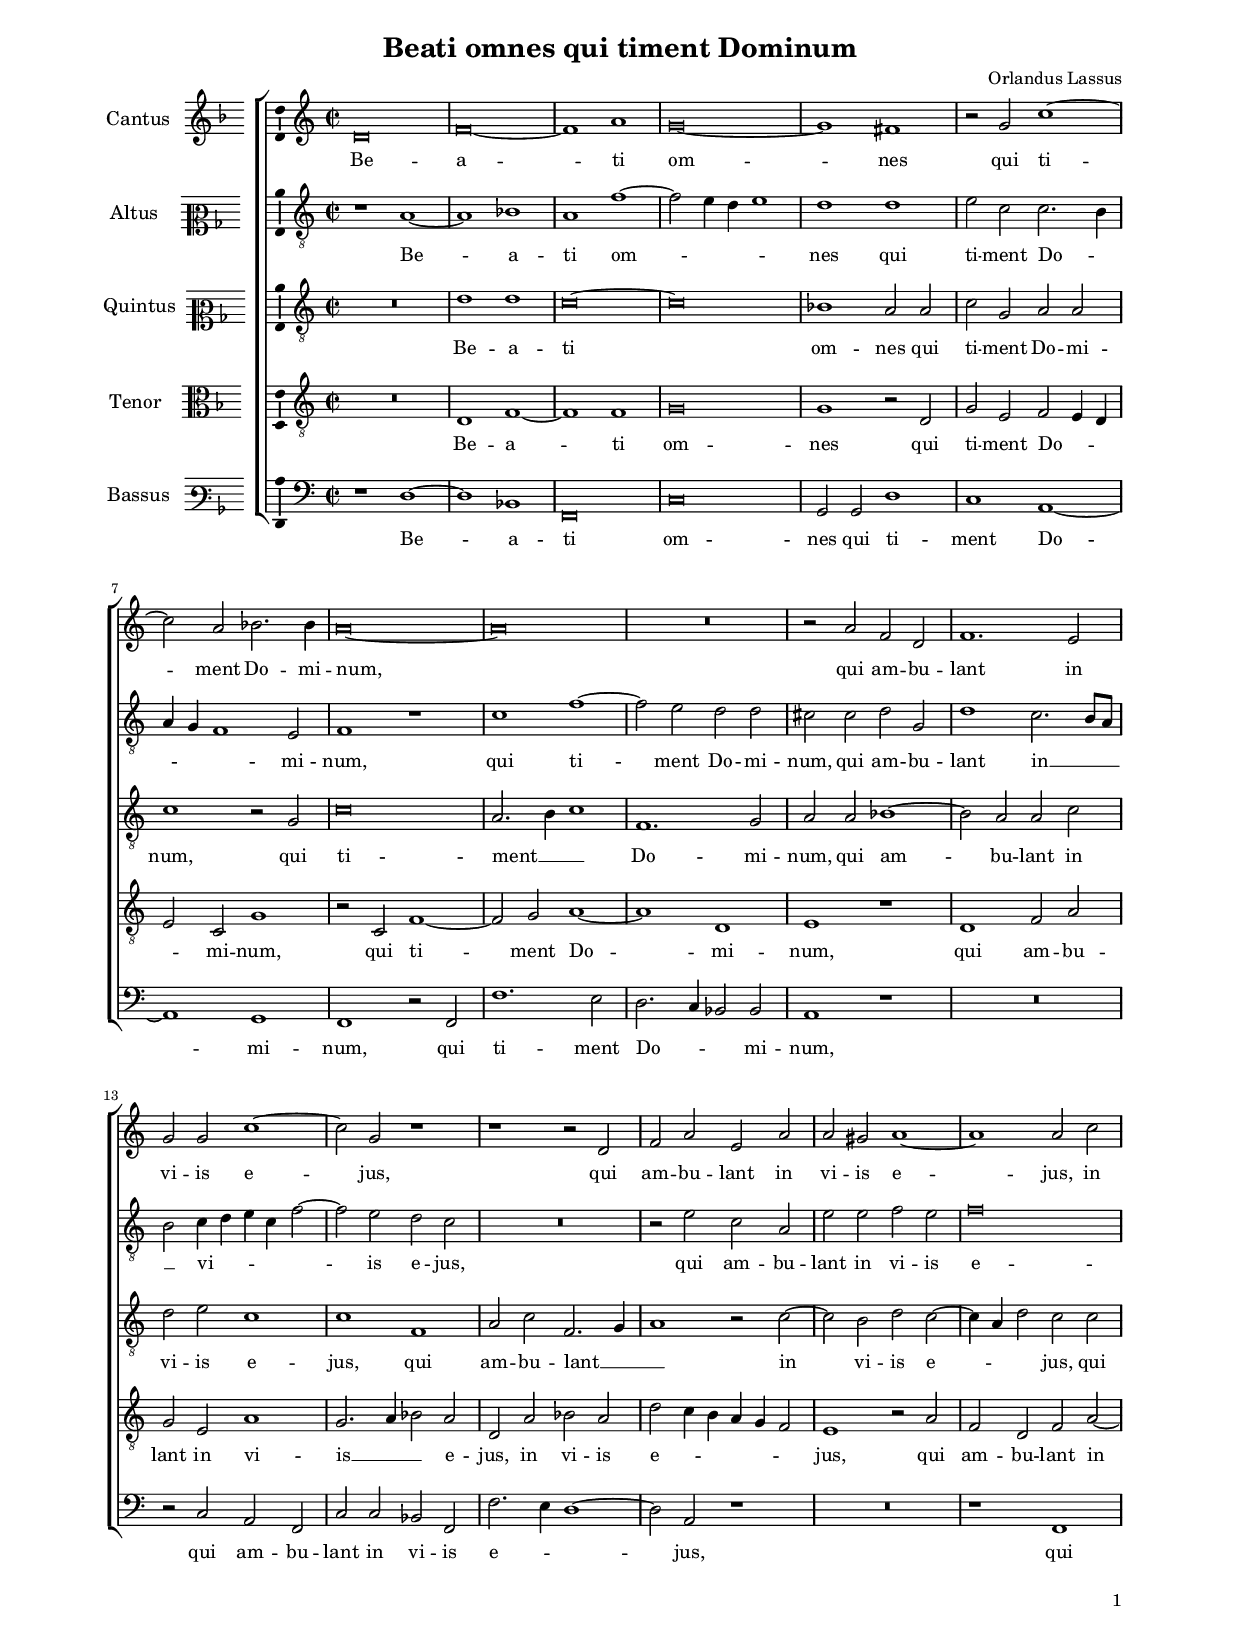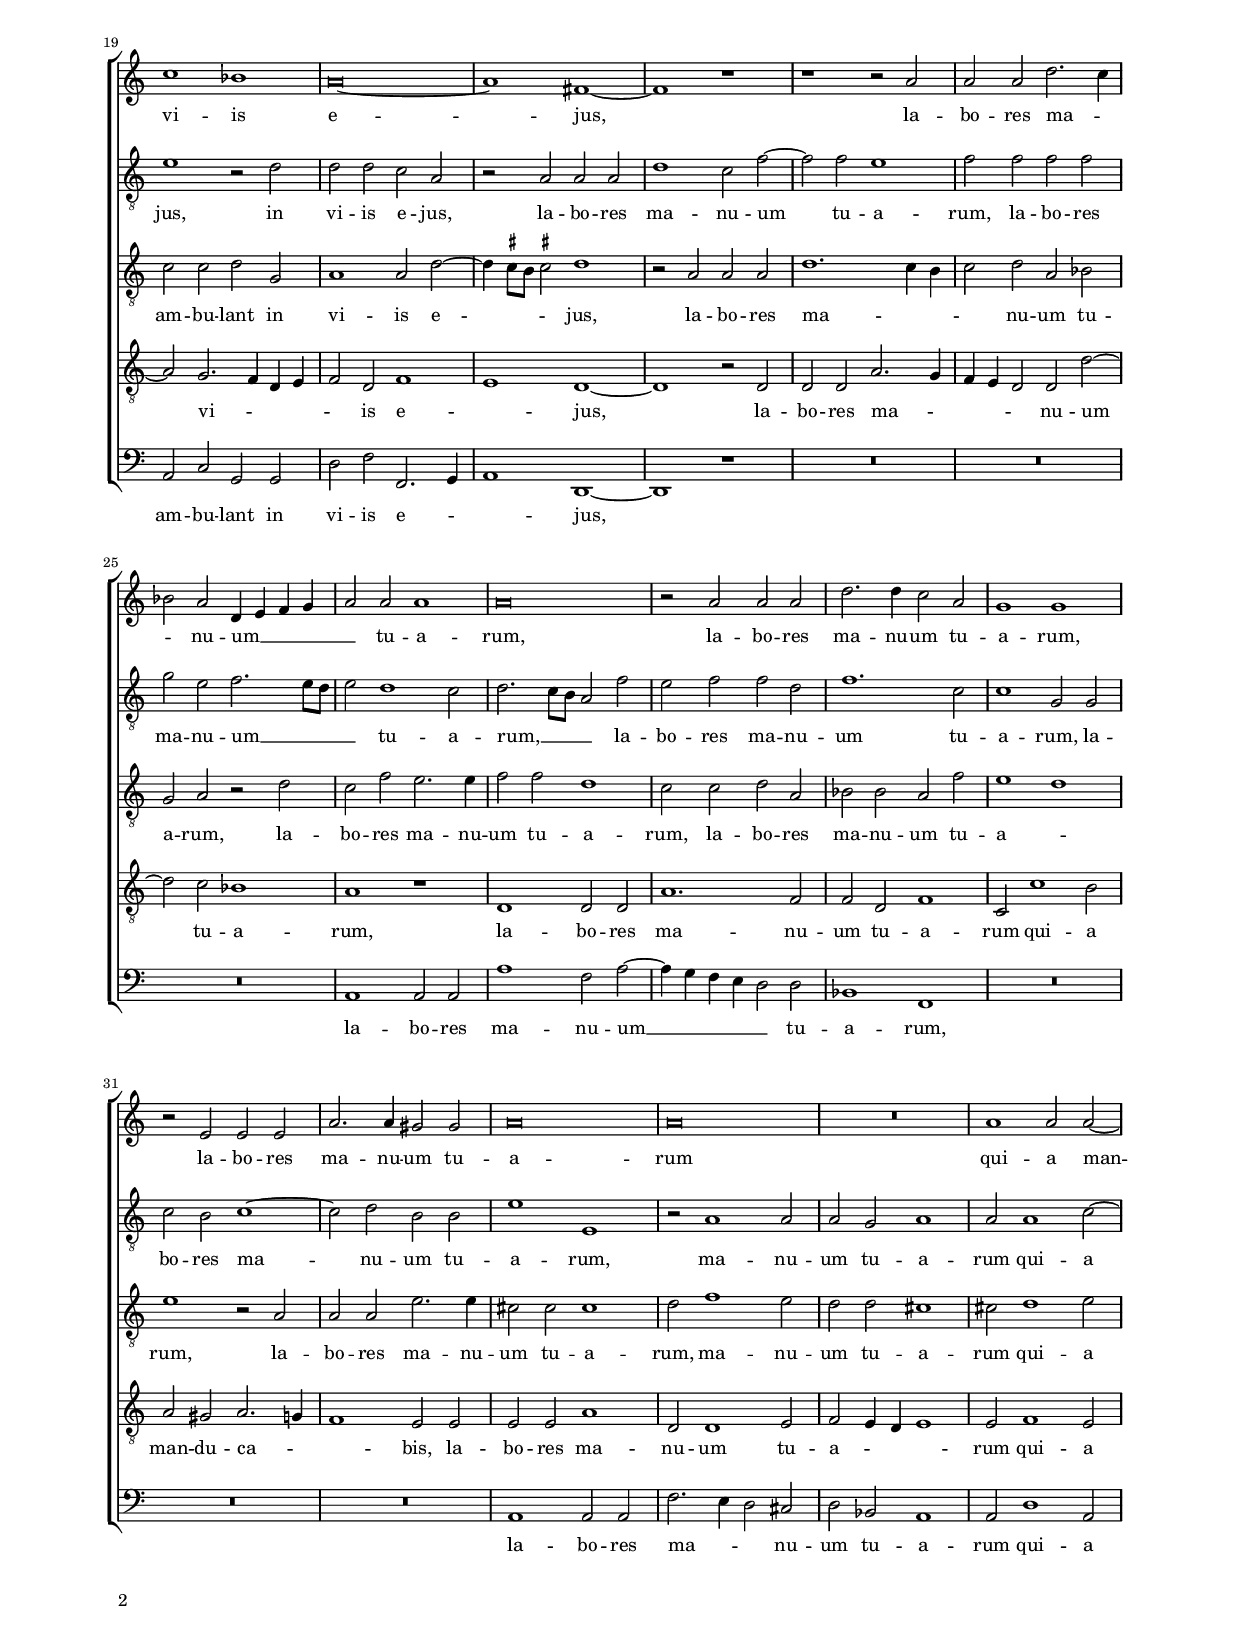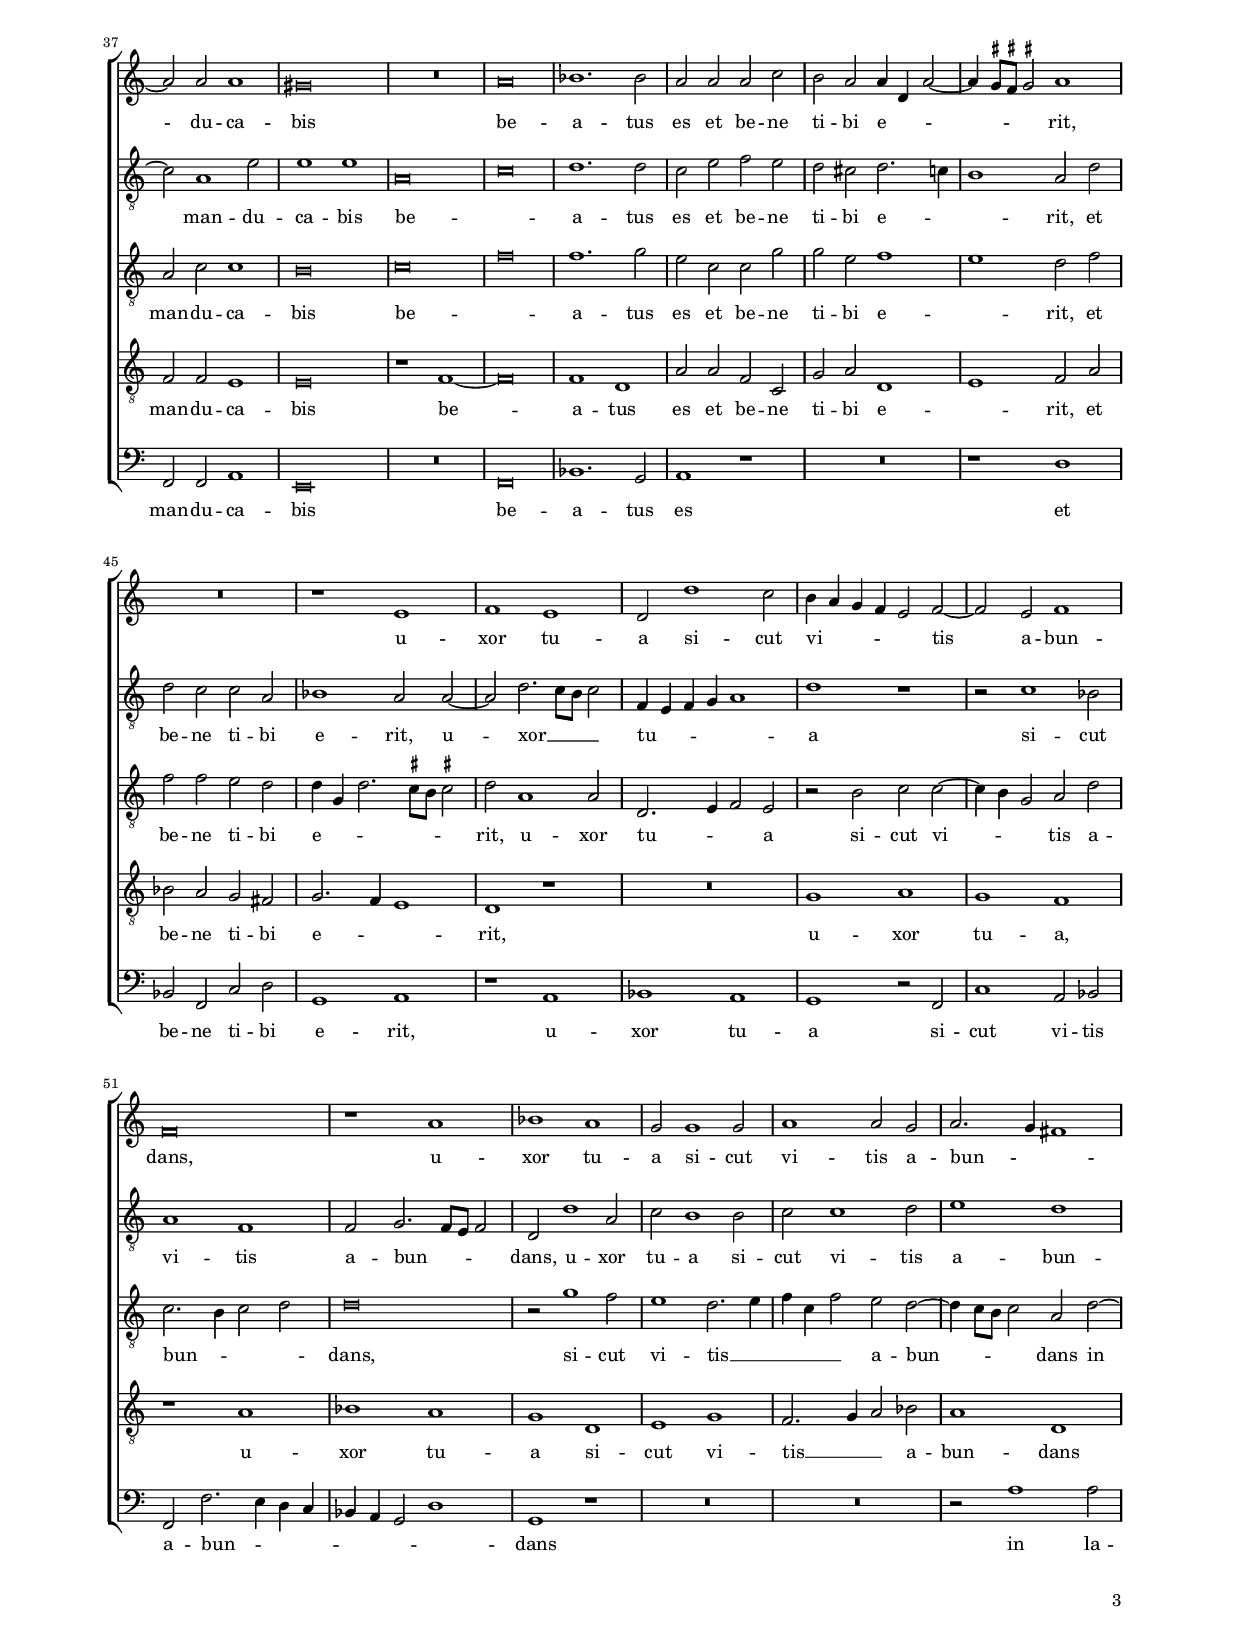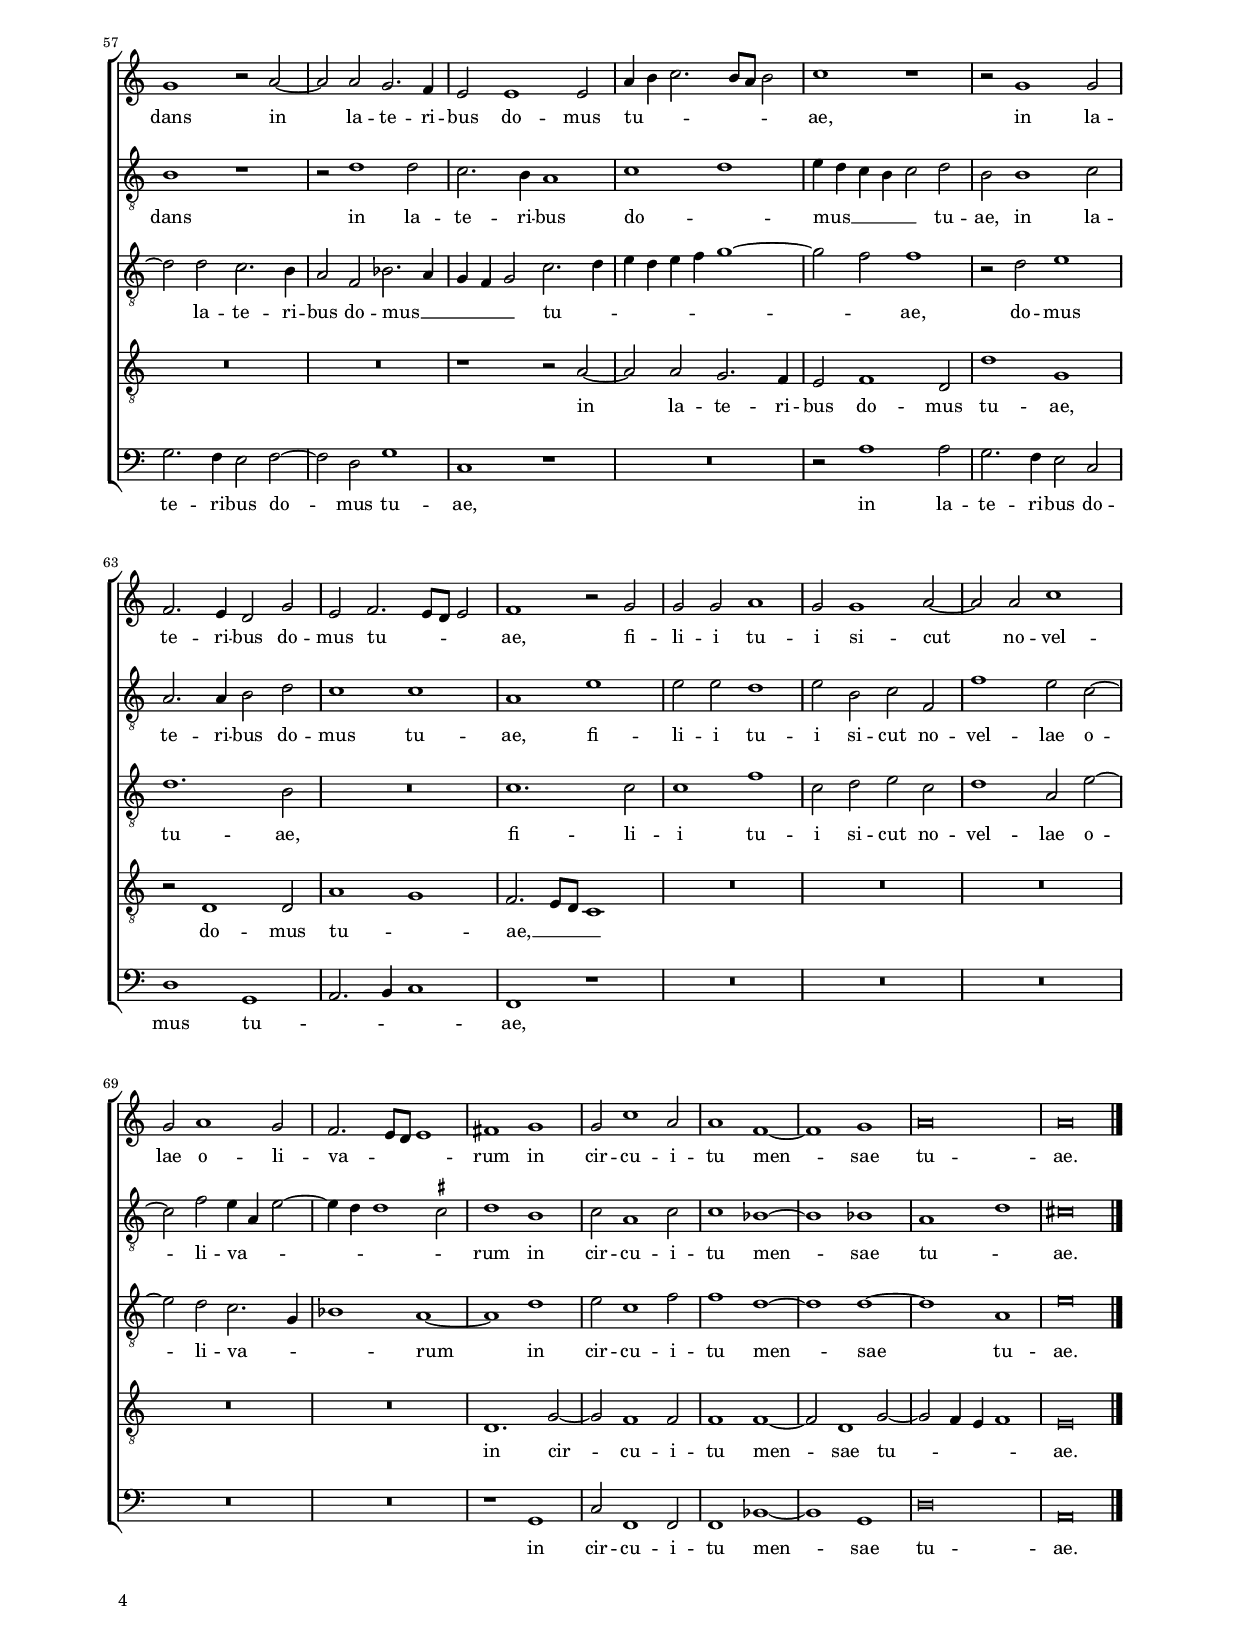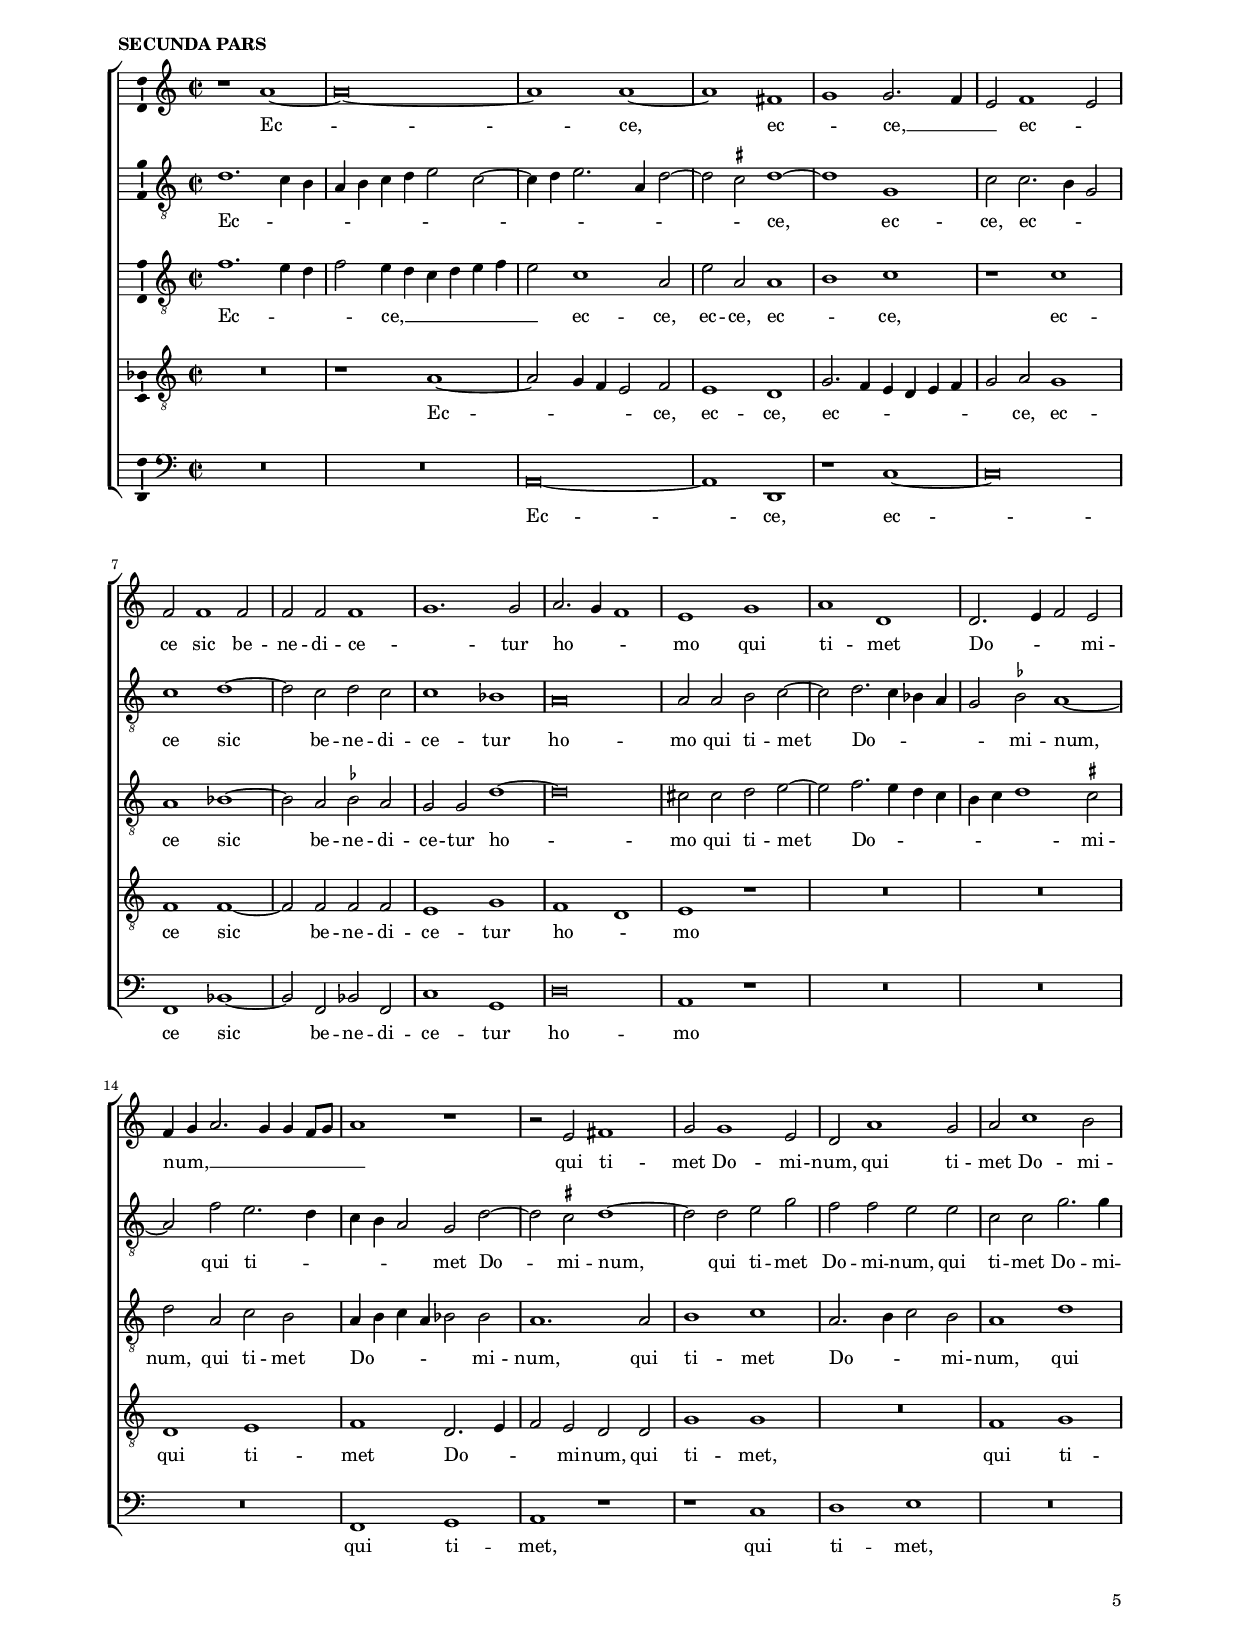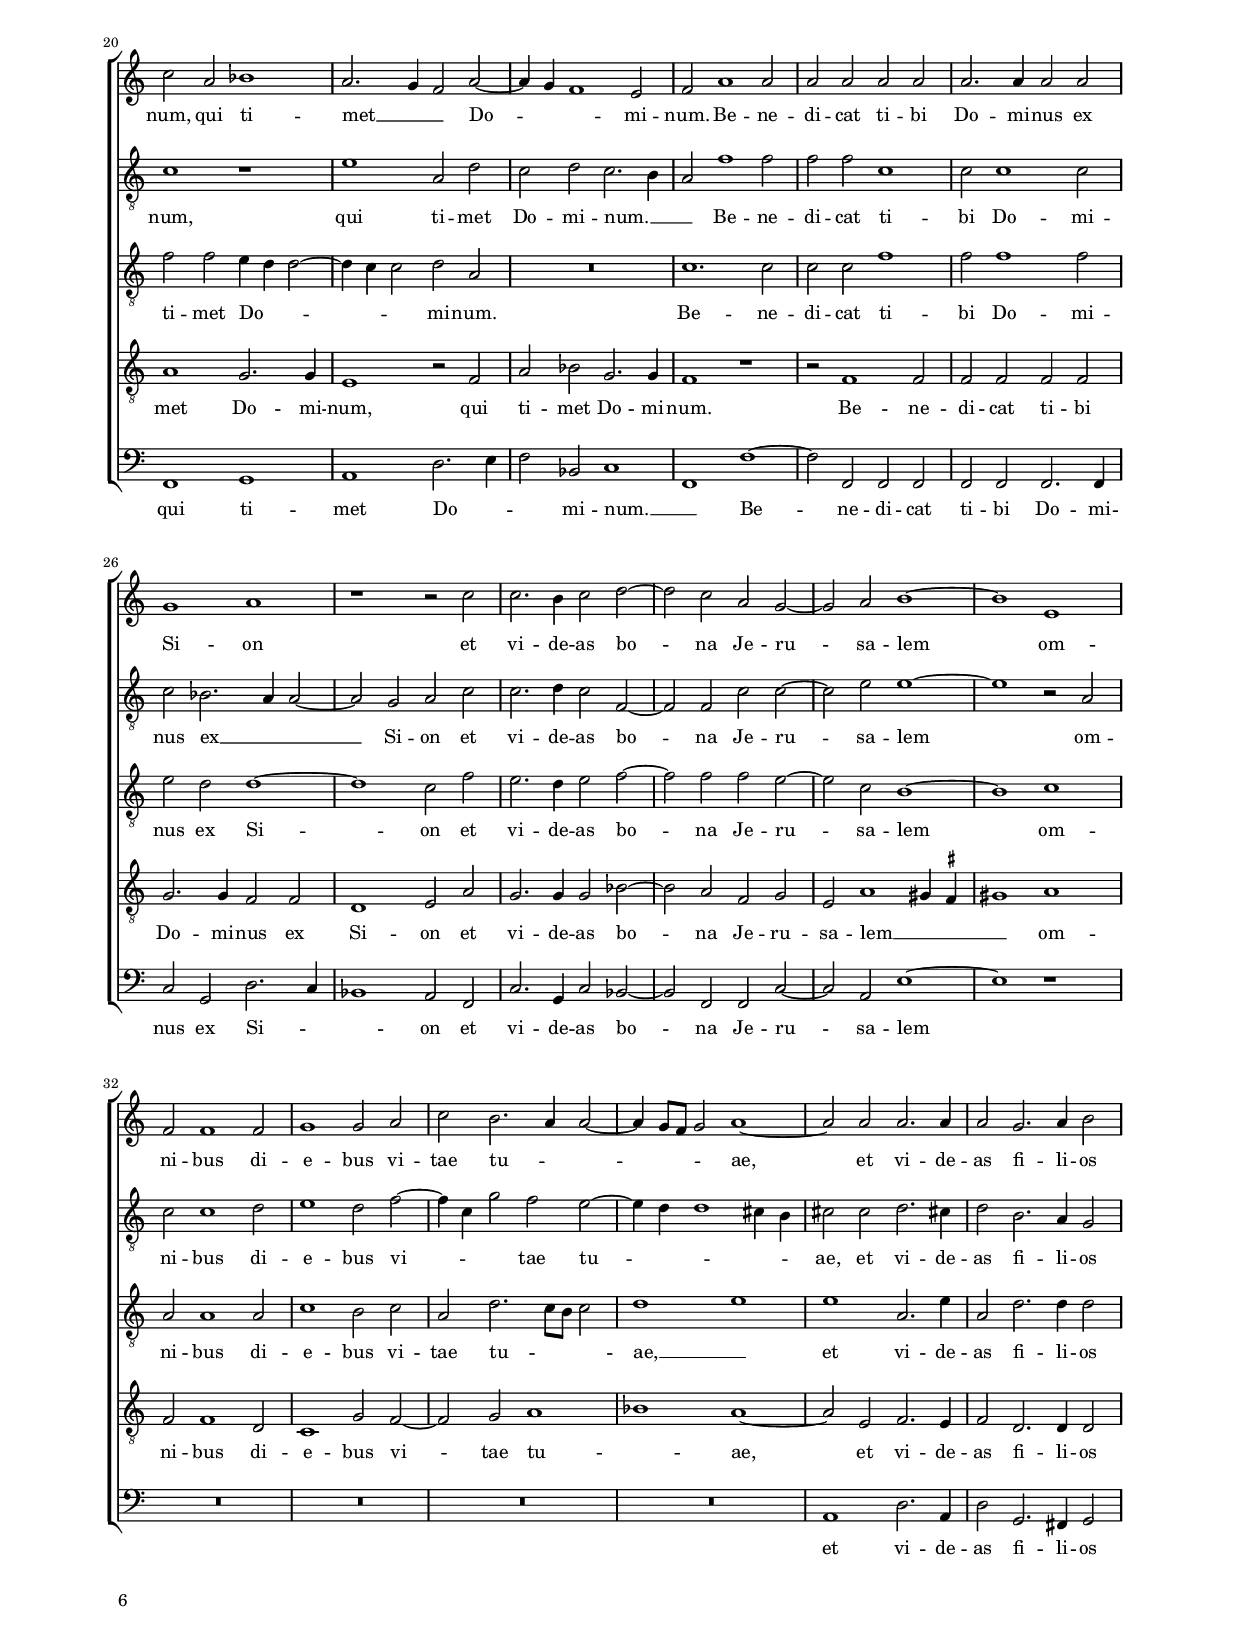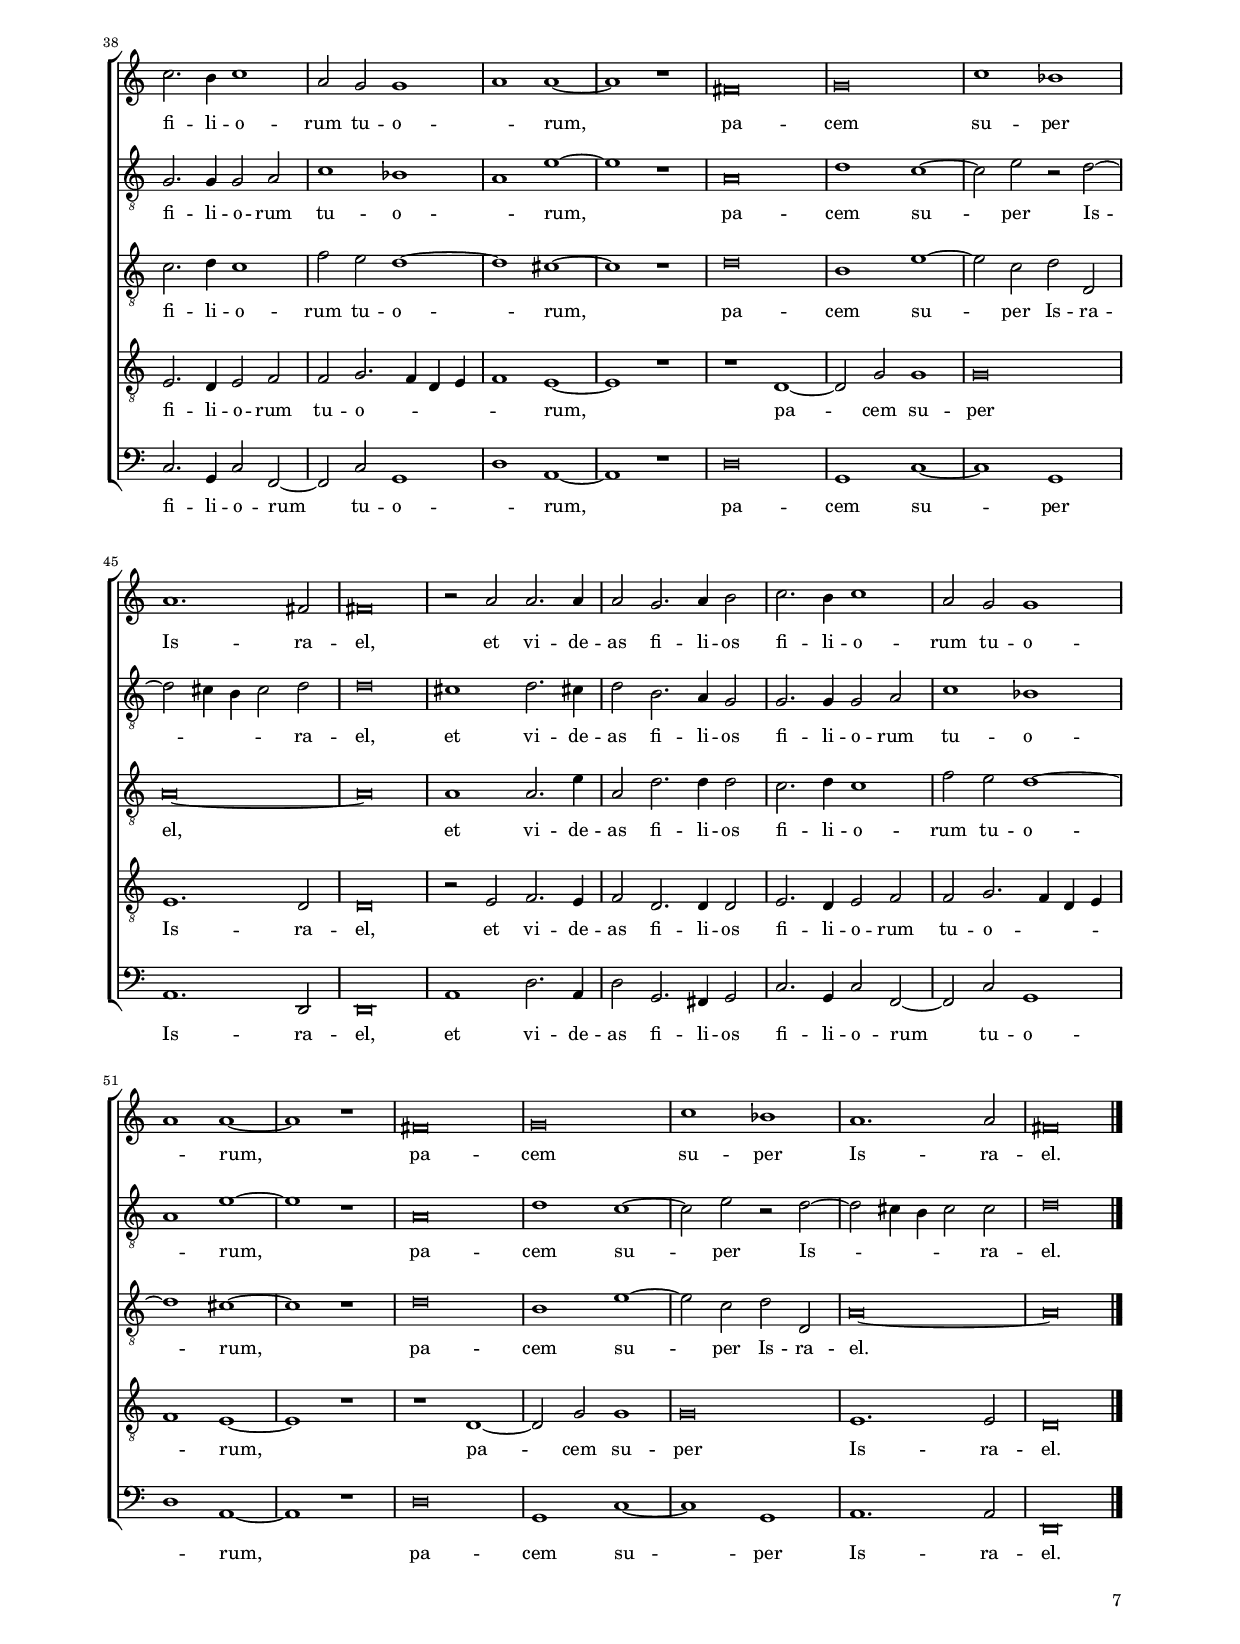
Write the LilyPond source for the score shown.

\header
{
  title="Beati omnes qui timent Dominum"
  composer="Orlandus Lassus"
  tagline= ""
}

\version "2.22.0"
\include "deutsch.ly"
#(set-global-staff-size 15)
#(ly:set-option 'point-and-click #f)

	
	ficta = { \once \set suggestAccidentals = ##t }
	
	forget = #(define-music-function (music) (ly:music?) #{
		\accidentalStyle forget
		$music
		\accidentalStyle default
		#})

    m = \melisma
    me = \melismaEnd

\paper
	{
	top-margin = 1.8 \cm
	bottom-margin = 1.2 \cm
	left-margin = 2 \cm
	right-margin = 2 \cm
	ragged-bottom = ##f
	ragged-last-bottom = ##t
	print-page-number = ##f
	score-system-spacing = #'((basic-distance . 16) (minimum-distance . 14) (padding . 5) (strechability . 150))
	system-system-spacing = #'((basic-distance . 16) (minimum-distance . 14) (padding . 5) (strechability . 150))
    oddFooterMarkup=\markup   \fill-line { "" \fromproperty #'page:page-number-string }
    evenFooterMarkup=\markup  \fill-line { \fromproperty #'page:page-number-string "" }
    last-bottom-spacing = #'((basic-distance . 12) (minimum-distance . 7) (padding . 4))
	systems-per-page = 3
%	min-systems-per-page = 3
	}

global = {
	\key f \major
	\time 2/2 \set Score.measureLength = #(ly:make-moment 2/1)
    \set Score.tempoHideNote = ##t
    \tempo 2 = 90
	\skip 1*2*76 \bar "|."
	}
	

incipitcantus = \markup { \score {
	{
	\set Staff.instrumentName = \markup { \fontsize #1 "Cantus" }
	\key f \major
	\clef violin
	s4 \bar ""
	}
	\layout  {
	raggedright = ##t
	indent = 1.5 \cm
	line-width = 2.5 \cm
	\context { \Staff \remove Time_signature_engraver }
	\override Staff.Clef.Y-extent = #'(0 . 0)
	}} \hspace #1 }
      
      
incipitaltus = \markup { \score {
	{
	\set Staff.instrumentName = \markup { \fontsize #1 "Altus" }
	\key f \major
	\clef mezzosoprano
	s4 \bar ""
	}
	\layout  {
	raggedright = ##t
	indent = 1.5 \cm
	line-width = 2.5 \cm
	\context { \Staff \remove Time_signature_engraver }
	\override Staff.Clef.Y-extent = #'(0 . 0)
	}} \hspace #1 }
      
      
incipitquintus = \markup { \score {
	{
	\set Staff.instrumentName = \markup { \fontsize #1 "Quintus" }
	\key f \major
	\clef mezzosoprano
	s4 \bar ""
	}
	\layout  {
	raggedright = ##t
	indent = 1.5 \cm
	line-width = 2.5 \cm
	\context { \Staff \remove Time_signature_engraver }
	\override Staff.Clef.Y-extent = #'(0 . 0)
	}} \hspace #1 }


incipittenor = \markup { \score {
	{
	\set Staff.instrumentName = \markup { \fontsize #1 "Tenor" }
	\key f \major
	\clef alto
	s4 \bar ""
	}
	\layout  {
	raggedright = ##t
	indent = 1.5 \cm
	line-width = 2.5 \cm
	\context { \Staff \remove Time_signature_engraver }
	\override Staff.Clef.Y-extent = #'(0 . 0)
	}} \hspace #1 }
      
      
incipitbassus = \markup { \score {
	{
	\set Staff.instrumentName = \markup { \fontsize #1 "Bassus" }
	\key f \major
	\clef varbaritone
	s4 \bar ""
	}
	\layout  {
	raggedright = ##t
	indent = 1.5 \cm
	line-width = 2.5 \cm
	\context { \Staff \remove Time_signature_engraver }
	\override Staff.Clef.Y-extent = #'(0 . 0)
	}} \hspace #1 }


cantus = \relative c''
	{
	g\breve
	b\breve~
	b1 d
	c\breve~
%5
	c1 h |
	r2 c f1~
	f2 d es2. es4
	d\breve~
	d\breve
%10
	R\breve |
	r2 d b g
	b1. a2
	c2 c f1~
	f2 c r1
%15
	r1 r2 g |
	b2 d a d
	d2 cis d1~
	d1 d2 f
	f1 es
%20
	d\breve~ |
	d1 h~
	h1 r
	r1 r2 d
	d2 d g2. \m f4
%25
	es2 \me d g,4 \m a b c |
	d2 \me d d1
	d\breve
	r2 d d d
	g2. g4 f2 d
%30
	c1 c |
	r2 a a a
	d2. d4 cis2 cis
	d\breve
	d\breve
%35
	R\breve |
	d1 d2 d~
	d2 d d1
	cis\breve
	R\breve
%40
	d\breve |
	es1. es2
	d2 d d f
	e2 d d4 \m g, d'2~
	d4 \ficta cis8 \ficta h \ficta cis!2 \me d1
%45
	R\breve |
	r1 a
	b1 a
	g2 g'1 f2
	e4 \m d c b a2 \me b~
%50
	b2 a b1 |
	b\breve
	r1 d
	es1 d
	c2 c1 c2
%55
	d1 d2 c |
	d2. \m c4 h1 \me
	c1 r2 d~
	d2 d c2. b4
	a2 a1 a2
%60
	d4 \m e f2. e8 d e2 \me |
	f1 r
	r2 c1 c2
	b2. a4 g2 c
	a2 b2. \m a8 g a2 \me
%65
	b1 r2 c |
	c2 c d1
	c2 c1 d2~
	d2 d f1
	c2 d1 c2
%70
	b2. \m a8 g a1 \me |
	h1 c
	c2 f1 d2
	d1 b~
	b1 c
%75
	d\breve |
	d\breve |
	}


altus = \relative c'
  {
	r1 d~
	d1 es1
	d1 b'~
	b2 \m a4 g a1 \me
%5
	g1 g |
	a2 f f2. \m e4
	d4 c b1 \me a2
	b1 r
	f' b~
%10
	b2 a g g |
	fis2 fis g c,
	g'1 f2. \m e8 d
	e2 \me f4 \m g a f b2~
	b2 \me a g f
%15
	R\breve |
	r2 a f d
	a'2 a b a
	b\breve
	a1 r2 g
%20
	g2 g f d |
	r2 d d d
	g1 f2 b~
	b2 b a1
	b2 b b b
%25
	c2 a b2. \m a8 g |
	a2 \me g1 f2
	g2. \m f8 e d2 \me b'
	a2 b b g
	b1. f2
%30
	f1 c2 c |
	f2 e f1~
	f2 g e e
	a1 a,
	r2 d1 d2
%35
	d2 c d1 |
	d2 d1 f2~
	f2 d1 a'2
	a1 a
	d,\breve \m
%40
	f\breve \me |
	g1. g2
	f2 a b a
	g2 fis g2. \m f4
	e1 \me d2 g
%45
	g2 f f d |
	es1 d2 d~
	d2 g2. \m f8 e f2 \me
	b,4 \m a b c d1 \me
	g1 r
%50
	r2 f1 es2 |
	d1 b
	b2 c2. \m b8 a b2 \me
	g2 g'1 d2
	f2 e1 e2
%55
	f2 f1 g2 |
	a1 g
	e1 r
	r2 g1 g2
	f2. e4 d1
%60
	f1 \m g \me |
	a4 \m g f e f2 \me g
	e2 e1 f2
	d2. d4 e2 g
	f1 f
%65
	d1 a'1 |
	a2 a g1
	a2 e f b,
	b'1 a2 f~
	f2 b a4 \m d, a'2~
%70
	a4 g g1 \ficta fis2 \me |
	g1 e
	f2 d1 f2
	f1 es~
	es es
%75
	d1 \m g \me |
	fis\breve |
	}


quintus = \relative c'
	{
	R\breve
	g'1 g
	f\breve~
	f\breve
%5
	es1 d2 d |
	f2 c d d
	f1 r2 c
	f\breve
	d2. \m e4 f1 \me
%10
	b,1. c2 |
	d2 d es1~
	es2 d d f
	g2 a f1
	f1 b,
%15
	d2 f b,2. \m c4 |
	d1 \me r2 f~
	f2 e g f~
	f4 \m d g2 \me f f
	f2 f g c,
%20
	d1 d2 g~ |
	g4 \m \ficta fis8 e \ficta fis!2 \me g1
	r2 d d d
	g1. \m f4 e
	f2 \me g d es
%25
	c2 d r g |
	f2 b a2. a4
	b2 b g1
	f2 f g d
	es2 es d b'
%30
	a1 \m g \me |
	a1 r2 d,
	d2 d a'2. a4
	fis2 fis fis1
	g2 b1 a2
%35
	g2 g fis1 |
	fis2 g1 a2
	d,2 f f1
	e\breve
	f\breve \m
%40
	b\breve \me |
	b1. c2
	a2 f f c'
	c2 a b1 \m
	a1 \me g2 b
%45
	b2 b a g |
	g4 \m c, g'2. \ficta fis8 e \ficta fis!2 \me
	g2 d1 d2
	g,2. \m a4 b2 \me a
	r2 e' f f~
%50
	f4 \m e c2 \me d g |
	f2. \m e4 f2 g \me
	g\breve
	r2 c1 b2
	a1 g2. \m a4
%55
	b4 f b2 \me a g~ |
	g4 \m f8 e f2 \me d g~
	g2 g f2. e4
	d2 b es2. \m d4
	c4 b c2 \me f2. \m g4
%60
	a4 g a b c1~ |
	c2 b \me b1
	r2 g a1
	g1. e2
	R\breve
%65
	f1. f2 |
	f1 b
	f2 g a f
	g1 d2 a'~
	a2 g f2. \m c4
%70
	es1 \me d~ |
	d1 g
	a2 f1 b2
	b1 g~
	g1 g~
%75
	g1 d |
	a'\breve |
	}


tenor = \relative c'
	{
	R\breve
	g1 b~
	b1 b
	c\breve
%5
	c1 r2 g |
	c2 a b \m a4 g
	a2 \me f c'1
	r2 f, b1~
	b2 c d1~
%10
	d1 g, |
	a1 r
	g1 b2 d
	c2 a d1
	c2. \m d4 es2 \me d
%15
	g,2 d' es d |
	g2 \m f4 e d c b2 \me
	a1 r2 d
	b2 g b d~
	d2 c2. \m b4 g a
%20
	b2 \me g b1 \m |
	a1 \me g~
	g1 r2 g
	g2 g d'2. \m c4
	b4 a g2 \me g g'~
%25
	g2 f es1 |
	d1 r
	g,1 g2 g
	d'1. b2
	b2 g b1
%30
	f2 f'1 e2 |
	d2 cis d2. \m c4
	b1 \me a2 a
	a2 a d1
	g,2 g1 a2
%35
	b2 \m a4 g a1 \me |
	a2 b1 a2
	b2 b a1
	a\breve
	r1 b~
%40
	b\breve |
	b1 g
	d'2 d b f
	c'2 d g,1 \m
	a1 \me b2 d
%45
	es2 d c h |
	c2. \m b4 a1 \me
	g1 r
	R\breve
	c1 d
%50
	c1 b |
	r1 d
	es1 d
	c1 g
	a1 c
%55
	b2. \m c4 d2 \me es |
	d1 g,
	R\breve
	R\breve
	r1 r2 d'~
%60
	d2 d c2. b4 |
	a2 b1 g2
	g'1 c,
	r2 g1 g2
	d'1 \m c \me
%65
	b2. \m a8 g f1 \me |
	R\breve
	R\breve
	R\breve
	R\breve
%70
	R\breve |
	g1. c2~
	c2 b1 b2
	b1 b~
	b2 g1 c2~
%75
	c2 \m b4 a b1 \me |
	a\breve |
	}


bassus = \relative c
	{
	r1 g'~
	g1 es
	b\breve
	f'\breve
%5
	c2 c g'1 |
	f1 d~
	d1 c
	b1 r2 b
	b'1. a2
%10
	g2. \m f4 es2 \me es |
	d1 r
	R\breve
	r2 f d b
	f'2 f es b
%15
	b'2. \m a4 g1~ |
	g2 \me d r1
	R\breve
	r1 b
	d2 f c c
%20
	g'2 b b,2. \m c4 |
	d1 \me g,~
	g1 r
	R\breve
	R\breve
%25
	R\breve |
	d'1 d2 d
	d'1 b2 d~
	d4 \m c b a g2 \me g
	es1 b
%30
	R\breve |
	R\breve
	R\breve
	d1 d2 d
	b'2. \m a4 g2 \me fis
%35
	g2 es d1 |
	d2 g1 d2
	b2 b d1
	a\breve
	R\breve
%40
	b\breve |
	es1. c2
	d1 r
	R\breve
	r1 g
%45
	es2 b f' g |
	c,1 d
	r1 d
	es1 d
	c1 r2 b
%50
	f'1 d2 es |
	b2 b'2. \m a4 g f
	es4 d c2 g'1 \me
	c,1 r
	R\breve
%55
	R\breve |
	r2 d'1 d2
	c2. b4 a2 b~
	b2 g c1
	f,1 r
%60
	R\breve |
	r2 d'1 d2
	c2. b4 a2 f
	g1 c,1 \m
	d2. e4 f1 \me
%65
	b,1 r |
	R\breve
	R\breve
	R\breve
	R\breve
%70
	R\breve |
	r1 c
	f2 b,1 b2
	b1 es~
	es1 c
%75
	g'\breve |
	d\breve |
	}


lyricscantus = \lyricmode {
	Be -- a -- ti om -- nes qui ti -- ment Do -- mi -- num,
	qui am -- bu -- lant in vi -- is e -- jus,
	qui am -- bu -- lant in vi -- is e -- jus,
	in vi -- is e -- jus,
	la -- bo -- res ma -- nu -- um __ tu -- a -- rum,
	la -- bo -- res ma -- nu -- um tu -- a -- rum,
	la -- bo -- res ma -- nu -- um tu -- a -- rum
	qui -- a man -- du -- ca -- bis
	be -- a -- tus es et be -- ne ti -- bi e -- rit,
	u -- xor tu -- a si -- cut vi -- tis a -- bun -- dans,
	u -- xor tu -- a si -- cut vi -- tis a -- bun -- dans
	in la -- te -- ri -- bus do -- mus tu -- ae,
	in la -- te -- ri -- bus do -- mus tu -- ae,
	fi -- li -- i tu -- i si -- cut no -- vel -- lae o -- li -- va -- rum
	in cir -- cu -- i -- tu men -- sae tu -- ae.
	}


lyricsaltus = \lyricmode {
	Be -- a -- ti om -- nes qui ti -- ment Do -- mi -- num,
	qui ti -- ment Do -- mi -- num,
	qui am -- bu -- lant in __ vi -- is e -- jus,
	qui am -- bu -- lant in vi -- is e -- jus,
	in vi -- is e -- jus,
	la -- bo -- res ma -- nu -- um tu -- a -- rum,
	la -- bo -- res ma -- nu -- um __ tu -- a -- rum, __
	la -- bo -- res ma -- nu -- um tu -- a -- rum,
	la -- bo -- res ma -- nu -- um tu -- a -- rum,
	ma -- nu -- um tu -- a -- rum
	qui -- a man -- du -- ca -- bis
	be -- a -- tus es et be -- ne ti -- bi e -- rit,
	et be -- ne ti -- bi e -- rit,
	u -- xor __ tu -- a si -- cut vi -- tis a -- bun -- dans,
	u -- xor tu -- a si -- cut vi -- tis a -- bun -- dans
	in la -- te -- ri -- bus do -- mus __ tu -- ae,
	in la -- te -- ri -- bus do -- mus tu -- ae,
	fi -- li -- i tu -- i si -- cut no -- vel -- lae o -- li -- va -- rum
	in cir -- cu -- i -- tu men -- sae tu -- ae.
	}


lyricsquintus = \lyricmode {
	Be -- a -- ti om -- nes qui ti -- ment Do -- mi -- num,
	qui ti -- ment __ Do -- mi -- num,
	qui am -- bu -- lant in vi -- is e -- jus,
	qui am -- bu -- lant __ in vi -- is e -- jus,
	qui am -- bu -- lant in vi -- is e -- jus,
	la -- bo -- res ma -- nu -- um tu -- a -- rum,
	la -- bo -- res ma -- nu -- um tu -- a -- rum,
	la -- bo -- res ma -- nu -- um tu -- a -- rum,
	la -- bo -- res ma -- nu -- um tu -- a -- rum,
	ma -- nu -- um tu -- a -- rum
	qui -- a man -- du -- ca -- bis
	be -- a -- tus es et be -- ne ti -- bi e -- rit,
	et be -- ne ti -- bi e -- rit,
	u -- xor tu -- a si -- cut vi -- tis a -- bun -- dans,
	si -- cut vi -- tis __ a -- bun -- dans
	in la -- te -- ri -- bus do -- mus __ tu -- ae,
	do -- mus tu -- ae,
	fi -- li -- i tu -- i si -- cut no -- vel -- lae o -- li -- va -- rum
	in cir -- cu -- i -- tu men -- sae tu -- ae.
	}


lyricstenor = \lyricmode {
	Be -- a -- ti om -- nes qui ti -- ment Do -- mi -- num,
	qui ti -- ment Do -- mi -- num,
	qui am -- bu -- lant in vi -- is __ e -- jus,
	in vi -- is e -- jus,
	qui am -- bu -- lant in vi -- is e -- jus,
	la -- bo -- res ma -- nu -- um tu -- a -- rum,
	la -- bo -- res ma -- nu -- um tu -- a -- rum
	qui -- a man -- du -- ca -- bis,
	la -- bo -- res ma -- nu -- um tu -- a -- rum
	qui -- a man -- du -- ca -- bis
	be -- a -- tus es et be -- ne ti -- bi e -- rit,
	et be -- ne ti -- bi e -- rit,
	u -- xor tu -- a,
	u -- xor tu -- a si -- cut vi -- tis __ a -- bun -- dans
	in la -- te -- ri -- bus do -- mus tu -- ae,
	do -- mus tu -- ae, __
	in cir -- cu -- i -- tu men -- sae tu -- ae.
	}


lyricsbassus = \lyricmode {
	Be -- a -- ti om -- nes qui ti -- ment Do -- mi -- num,
	qui ti -- ment Do -- mi -- num,
	qui am -- bu -- lant in vi -- is e -- jus,
	qui am -- bu -- lant in vi -- is e -- jus,
	la -- bo -- res ma -- nu -- um __ tu -- a -- rum,
	la -- bo -- res ma -- nu -- um tu -- a -- rum
	qui -- a man -- du -- ca -- bis
	be -- a -- tus es et be -- ne ti -- bi e -- rit,
	u -- xor tu -- a si -- cut vi -- tis a -- bun -- dans
	in la -- te -- ri -- bus do -- mus tu -- ae,
	in la -- te -- ri -- bus do -- mus tu -- ae,
	in cir -- cu -- i -- tu men -- sae tu -- ae.
	}


\score
{  
    \transpose f c {
	\new ChoirStaff \with { \override StaffGrouper.staff-staff-spacing.basic-distance = #12 }
	<<

	\new Staff << \global
	\new Voice="v1" {
		\set Staff.instrumentName=\incipitcantus
		\set Staff.midiInstrument = "reed organ"
		\clef violin
		\cantus }
	\new Lyrics \lyricsto "v1" {\lyricscantus }
	>>


	\new Staff << \global
	\new Voice="v2" {
		\set Staff.instrumentName=\incipitaltus
		\set Staff.midiInstrument = "reed organ"
        \clef "G_8"
		\altus}
	\new Lyrics \lyricsto "v2" {\lyricsaltus }
	>>


	\new Staff << \global
	\new Voice="v5" {
		\set Staff.instrumentName=\incipitquintus
		\set Staff.midiInstrument = "reed organ"
		\clef "G_8"
		\quintus}
	\new Lyrics \lyricsto "v5" {\lyricsquintus }
	>>


	\new Staff << \global
	\new Voice="v3" {
		\set Staff.instrumentName=\incipittenor
		\set Staff.midiInstrument = "reed organ"
		\clef "G_8"
		\tenor }
	\new Lyrics \lyricsto "v3" {\lyricstenor }
	>>


	\new Staff << \global
	\new Voice="v4" {
		\set Staff.instrumentName=\incipitbassus
		\set Staff.midiInstrument = "reed organ"
		\clef bass
		\bassus }
	\new Lyrics \lyricsto "v4" {\lyricsbassus}
	>>

	>>
	} % transpose

	\layout
	{
	indent = 2.5 \cm
	\context { \Staff \override TimeSignature.break-visibility = #end-of-line-invisible }
	\context { \Lyrics \override VerticalAxisGroup.nonstaff-relatedstaff-spacing.padding = #1.4 }
%	\context { \Lyrics \override LyricText.font-size = #1 }
	\context { \Staff \consists "Ambitus_engraver" }
	\context { \Score \override BarNumber.padding = #2 }
	\context { \Voice \override NoteHead.style = #'baroque }
	}


\midi
	{
	}

}

%%%%%%%%%%%%%%%%%%%%  PARS SECUNDA


global = {
	\key f \major
	\time 2/2 \set Score.measureLength = #(ly:make-moment 2/1)
    \set Score.tempoHideNote = ##t
    \tempo 2 = 90
	\skip 1*2*57 \bar "|."
	}


cantus =  \relative c''
	{
	r1 d~
	d\breve~
	d1 d~
	d1 h \m
%5
	c1 \me c2. \m b4 |
	a2 \me b1 \m a2 \me
	b2 b1 b2
	b2 b b1 \m
	c1. \me c2
%10
	d2. \m c4 b1 \me |
	a1 c
	d1 g,
	g2. \m a4 b2 \me a
	b4 \m c d2. c4 c b8 c
%15
	d1 \me r |
	r2 a h1
	c2 c1 a2
	g2 d'1 c2
	d2 f1 e2
%20
	f2 d es1 |
	d2. \m c4 b2 \me d~
	d4 \m c b1 \me a2
	b2 d1 d2
	d2 d d d
%25
	d2. d4 d2 d |
	c1 d
	r1 r2 f
	f2. e4 f2 g~
	g2 f d c~
%30
	c2 d e1~ |
	e1 a,
	b2 b1 b2
	c1 c2 d
	f2 e2. \m d4 d2~
%35
	d4 c8 b c2 \me d1~ |
	d2 d d2. d4
	d2 c2. d4 e2
	f2. e4 f1
	d2 c c1 \m
%40
	d1 \me d~ |
	d1 r
	h\breve
	c\breve
	f1 es
%45
	d1. h2 |
	h\breve
	r2 d d2. d4
	d2 c2. d4 e2
	f2. e4 f1
%50
	d2 c c1 \m |
	d1 \me d~
	d1 r
	h\breve
	c\breve
%55
	f1 es |
	d1. d2
	h\breve |
	}


altus =  \relative c'
    {
	g'1. \m f4 e
	d4 e f g a 2 f~
	f4 g a2. d,4 g2~
	g \ficta fis \me g1~
%5
	g1 c, |
	f2 f2. \m e4 c2 \me
	f1 g~
	g2 f g f
	f1 es
%10
	d\breve |
	d2 d e f~
	f2 g2. \m f4 es d
	c2 \me \ficta es2 d1~
	d2 b' a2. \m g4
%15
	f4 e d2 \me c g'~ |
	g2 \ficta fis g1~
	g2 g a c
	b2 b a a
	f2 f c'2. c4
%20
	f,1 r |
	a1 d,2 g
	f2 g f2. \m e4
	d2 \me b'1 b2
	b2 b f1
%25
	f2 f1 f2 |
	f2 es2. \m d4 d2~ 
	d2 \me c d f
	f2. g4 f2 b,~
	b2 b f' f~
%30
	f2 a a1~ |
	a1 r2 d,
	f2 f1 g2
	a1 g2 b~
	b4 \m f c'2 \me b a~
%35
	a4 \m g g1 fis4 e \me |
	fis2 fis g2. fis!4
	g2 e2. d4 c2
	c2. c4 c2 d
	f1 es1 \m
%40
	d1 \me a'~ |
	a1 r
	d,\breve
	g1 f~
	f2 a r g~
%45
	g2 \m fis4 e fis2 \me g |
	g\breve
	fis1 g2. fis!4
	g2 e2. d4 c2
	c2. c4 c2 d
%50
	f1 es \m |
	d1 \me a'~
	a1 r
	d,\breve
	g1 f~
%55
	f2 a r g~ |
	g2 \m fis4 e fis2 \me fis
	g\breve |
	}


quintus =  \relative c'
	{
	b'1. \m a4 g
	b2 \me a4 \m g f g a b
	a2 \me f1 d2
	a'2 d, d1 \m
%5
	e1 \me f |
	r1 f
	d1 es~
	es2 d \ficta es! d
	c2 c g'1~
%10
	g\breve |
	fis2 fis g a~
	a2 b2. \m a4 g f
	e4 f g1 \me \ficta fis2
	g2 d f e
%15
	d4 \m e f d es2 \me es |
	d1. d2
	e1 f
	d2. \m e4 f2 \me e
	d1 g
%20
	b2 b a4 \m g g2~ |
	g4 f f2 \me g d
	R\breve
	f1. f2
	f2 f b1
%25
	b2 b1 b2 |
	a2 g g1~
	g1 f2 b
	a2. g4 a2 b~
	b2 b b a~
%30
	a2 f e1~ |
	e1 f
	d2 d1 d2
	f1 e2 f
	d2 g2. \m f8 e f2 \me
%35
	g1 \m a \me |
	a1 d,2. a'4
	d,2 g2. g4 g2
	f2. g4 f1
	b2 a g1~
%40
	g1 fis~ |
	fis1 r
	g\breve
	e1 a~
	a2 f g g,
%45
	d'\breve~ |
	d\breve
	d1 d2. a'4
	d,2 g2. g4 g2
	f2. g4 f1
%50
	b2 a g1~ |
	g1 fis~
	fis1 r
	g\breve
	e1 a~
%55
	a2 f g g, |
	d'\breve~
	d\breve |
	}


tenor  =  \relative c'
	{
	R\breve
	r1 d~
	d2 \m c4 b a2 \me b
	a1 g
%5
	c2. \m b4 a g a b |
	c2 \me d c1
	b1 b~
	b2 b b b
	a1 c
%10
	b1 \m g \me |
	a1 r
	R\breve
	R\breve
	g1 a
%15
	b1 g2. \m a4 |
	b2 \me a g g
	c1 c
	R\breve
	b1 c
%20
	d1 c2. c4 |
	a1 r2 b
	d2 es c2. c4
	b1 r
	r2 b1 b2
%25
	b2 b b b |
	c2. c4 b2 b
	g1 a2 d
	c2. c4 c2 es~
	es2 d b c
%30
	a2 d1 \m cis4 \ficta h4 |
	cis1 \me d
	b2 b1 g2
	f1 c'2 b~
	b2 c d1 \m
%35
	es1 \me d~ |
	d2 a b2. a4
	b2 g2. g4 g2
	a2. g4 a2 b
	b2 c2. \m b4 g a
%40
	b1 \me a~ |
	a1 r
	r1 g~
	g2 c c1
	c\breve
%45
	a1. g2 |
	g\breve
	r2 a b2. a4
	b2 g2. g4 g2
	a2. g4 a2 b
%50
	b2 c2. \m b4 g a |
	b1 \me a~
	a1 r
	r1 g~
	g2 c c1
%55
	c\breve |
	a1. a2
	g\breve |
	}


bassus  =  \relative c
	{
	R\breve
	R\breve
	d\breve~
	d1 g,
%5
	r1 f'~ |
	f\breve
	b,1 es~
	es2 b es b
	f'1 c
%10
	g'\breve |
	d1 r
	R\breve
	R\breve
	R\breve
%15
	b1 c |
	d1 r
	r1 f
	g1 a
	R\breve
%20
	b,1 c |
	d1 g2. \m a4
	b2 \me es, f1 \m
	b, \me b'~
	b2 b, b b
%25
	b2 b b2. b4 |
	f'2 c g'2. \m f4 
	es1 \me d2 b 
	f'2. c4 f2 es~
	es2 b b f'~
%30
	f2 d a'1~ |
	a1 r
	R\breve
	R\breve
	R\breve
%35
	R\breve |
	d,1 g2. d4
	g2 c,2. h4 c2
	f2. c4 f2 b,~
	b2 f' c1 \m
%40
	g'1 \me d~ |
	d1 r
	g\breve
	c,1 f~
	f1 c
%45
	d1. g,2 |
	g\breve
	d'1 g2. d4
	g2 c,2. h4 c2
	f2. c4 f2 b,~
%50
	b2 f' c1 \m |
	g'1 \me d~
	d1 r
	g\breve
	c,1 f~
%55
	f1 c |
	d1. d2
	g,\breve |
	}


lyricscantus = \lyricmode {
	Ec -- ce,
	ec -- ce, __
	ec -- ce sic be -- ne -- di -- ce -- tur ho -- mo
	qui ti -- met Do -- mi -- num, __
	qui ti -- met Do -- mi -- num,
	qui ti -- met Do -- mi -- num,
	qui ti -- met __ Do -- mi -- num.
	Be -- ne -- di -- cat ti -- bi Do -- mi -- nus ex Si -- on
	et vi -- de -- as bo -- na Je -- ru -- sa -- lem
	om -- ni -- bus di -- e -- bus vi -- tae tu -- ae,
	et vi -- de -- as fi -- li -- os fi -- li -- o -- rum tu -- o -- rum,
	pa -- cem su -- per Is -- ra -- el,
	et vi -- de -- as fi -- li -- os fi -- li -- o -- rum tu -- o -- rum,
	pa -- cem su -- per Is -- ra -- el.
	}


lyricsaltus = \lyricmode {
	Ec -- ce,
	ec -- ce,
	ec -- ce sic be -- ne -- di -- ce -- tur ho -- mo
	qui ti -- met Do -- mi -- num,
	qui ti -- met Do -- mi -- num,
	qui ti -- met Do -- mi -- num,
	qui ti -- met Do -- mi -- num,
	qui ti -- met Do -- mi -- num. __
	Be -- ne -- di -- cat ti -- bi Do -- mi -- nus ex __ Si -- on
	et vi -- de -- as bo -- na Je -- ru -- sa -- lem
	om -- ni -- bus di -- e -- bus vi -- tae tu -- ae,
	et vi -- de -- as fi -- li -- os fi -- li -- o -- rum tu -- o -- rum,
	pa -- cem su -- per Is -- ra -- el,
	et vi -- de -- as fi -- li -- os fi -- li -- o -- rum tu -- o -- rum,
	pa -- cem su -- per Is -- ra -- el.
	}


lyricsquintus = \lyricmode {
	Ec -- ce, __
	ec -- ce,
	ec -- ce,
	ec -- ce,
	ec -- ce sic be -- ne -- di -- ce -- tur ho -- mo
	qui ti -- met Do -- mi -- num,
	qui ti -- met Do -- mi -- num,
	qui ti -- met Do -- mi -- num,
	qui ti -- met Do -- mi -- num.
	Be -- ne -- di -- cat ti -- bi Do -- mi -- nus ex Si -- on
	et vi -- de -- as bo -- na Je -- ru -- sa -- lem
	om -- ni -- bus di -- e -- bus vi -- tae tu -- ae, __
	et vi -- de -- as fi -- li -- os fi -- li -- o -- rum tu -- o -- rum,
	pa -- cem su -- per Is -- ra -- el,
	et vi -- de -- as fi -- li -- os fi -- li -- o -- rum tu -- o -- rum,
	pa -- cem su -- per Is -- ra -- el.
	}


lyricstenor = \lyricmode {
	Ec -- ce,
	ec -- ce,
	ec -- ce,
	ec -- ce sic be -- ne -- di -- ce -- tur ho -- mo
	qui ti -- met Do -- mi -- num,
	qui ti -- met,
	qui ti -- met Do -- mi -- num,
	qui ti -- met Do -- mi -- num.
	Be -- ne -- di -- cat ti -- bi Do -- mi -- nus ex Si -- on
	et vi -- de -- as bo -- na Je -- ru -- sa -- lem __
	om -- ni -- bus di -- e -- bus vi -- tae tu -- ae,
	et vi -- de -- as fi -- li -- os fi -- li -- o -- rum tu -- o -- rum,
	pa -- cem su -- per Is -- ra -- el,
	et vi -- de -- as fi -- li -- os fi -- li -- o -- rum tu -- o -- rum,
	pa -- cem su -- per Is -- ra -- el.
	}


lyricsbassus = \lyricmode {
	Ec -- ce,
	ec -- ce sic be -- ne -- di -- ce -- tur ho -- mo
	qui ti -- met,
	qui ti -- met,
	qui ti -- met Do -- mi -- num. __
	Be -- ne -- di -- cat ti -- bi Do -- mi -- nus ex Si -- on
	et vi -- de -- as bo -- na Je -- ru -- sa -- lem
	et vi -- de -- as fi -- li -- os fi -- li -- o -- rum tu -- o -- rum,
	pa -- cem su -- per Is -- ra -- el,
	et vi -- de -- as fi -- li -- os fi -- li -- o -- rum tu -- o -- rum,
	pa -- cem su -- per Is -- ra -- el.
	}


\score
{  
    \transpose f c {
	\new ChoirStaff \with { \override StaffGrouper.staff-staff-spacing.basic-distance = #12 }
	<<

	\new Staff <<\global
	\new Voice="v1" {
	  %\set Staff.instrumentName=Cantus
		\set Staff.midiInstrument = "reed organ"
		\clef violin
		\cantus }
	\new Lyrics \lyricsto "v1" {\lyricscantus }
	>>


	\new Staff << \global
	\new Voice="v2" {
	  %\set Staff.instrumentName=Altus
		\set Staff.midiInstrument = "reed organ"
        \clef "G_8"
		\altus}
	\new Lyrics \lyricsto "v2" {\lyricsaltus }
	>>


	\new Staff << \global
	\new Voice="v5" {
	  %\set Staff.instrumentName=Quintus
		\set Staff.midiInstrument = "reed organ"
        \clef "G_8"
		\quintus}
	\new Lyrics \lyricsto "v5" {\lyricsquintus }
	>>


	\new Staff <<\global
	\new Voice="v3" {
	  %\set Staff.instrumentName=Tenor
		\set Staff.midiInstrument = "reed organ"
		\clef "G_8"
		\tenor }
	\new Lyrics \lyricsto "v3" {\lyricstenor }
	>>


	\new Staff <<\global
	\new Voice="v4" {
	  %\set Staff.instrumentName=Bassus
		\set Staff.midiInstrument = "reed organ"
		\clef bass
		\bassus }
	\new Lyrics \lyricsto "v4" {\lyricsbassus}
	>>
	
	>>
	} % transpose

	\layout
	{
	indent = 0 \cm
	\context { \Staff \override TimeSignature.break-visibility = #end-of-line-invisible }
	\context { \Lyrics \override VerticalAxisGroup.nonstaff-relatedstaff-spacing.padding = #1.4 }
%	\context { \Lyrics \override LyricText.font-size = #1 }
	\context { \Staff \consists "Ambitus_engraver" }
	\context { \Score \override BarNumber.padding = #2 }
	\context { \Voice \override NoteHead.style = #'baroque }
	}

    \header { piece = \markup { \raise #2 \bold "SECUNDA PARS"} }

\midi
	{
	}
	
}

% EOF
